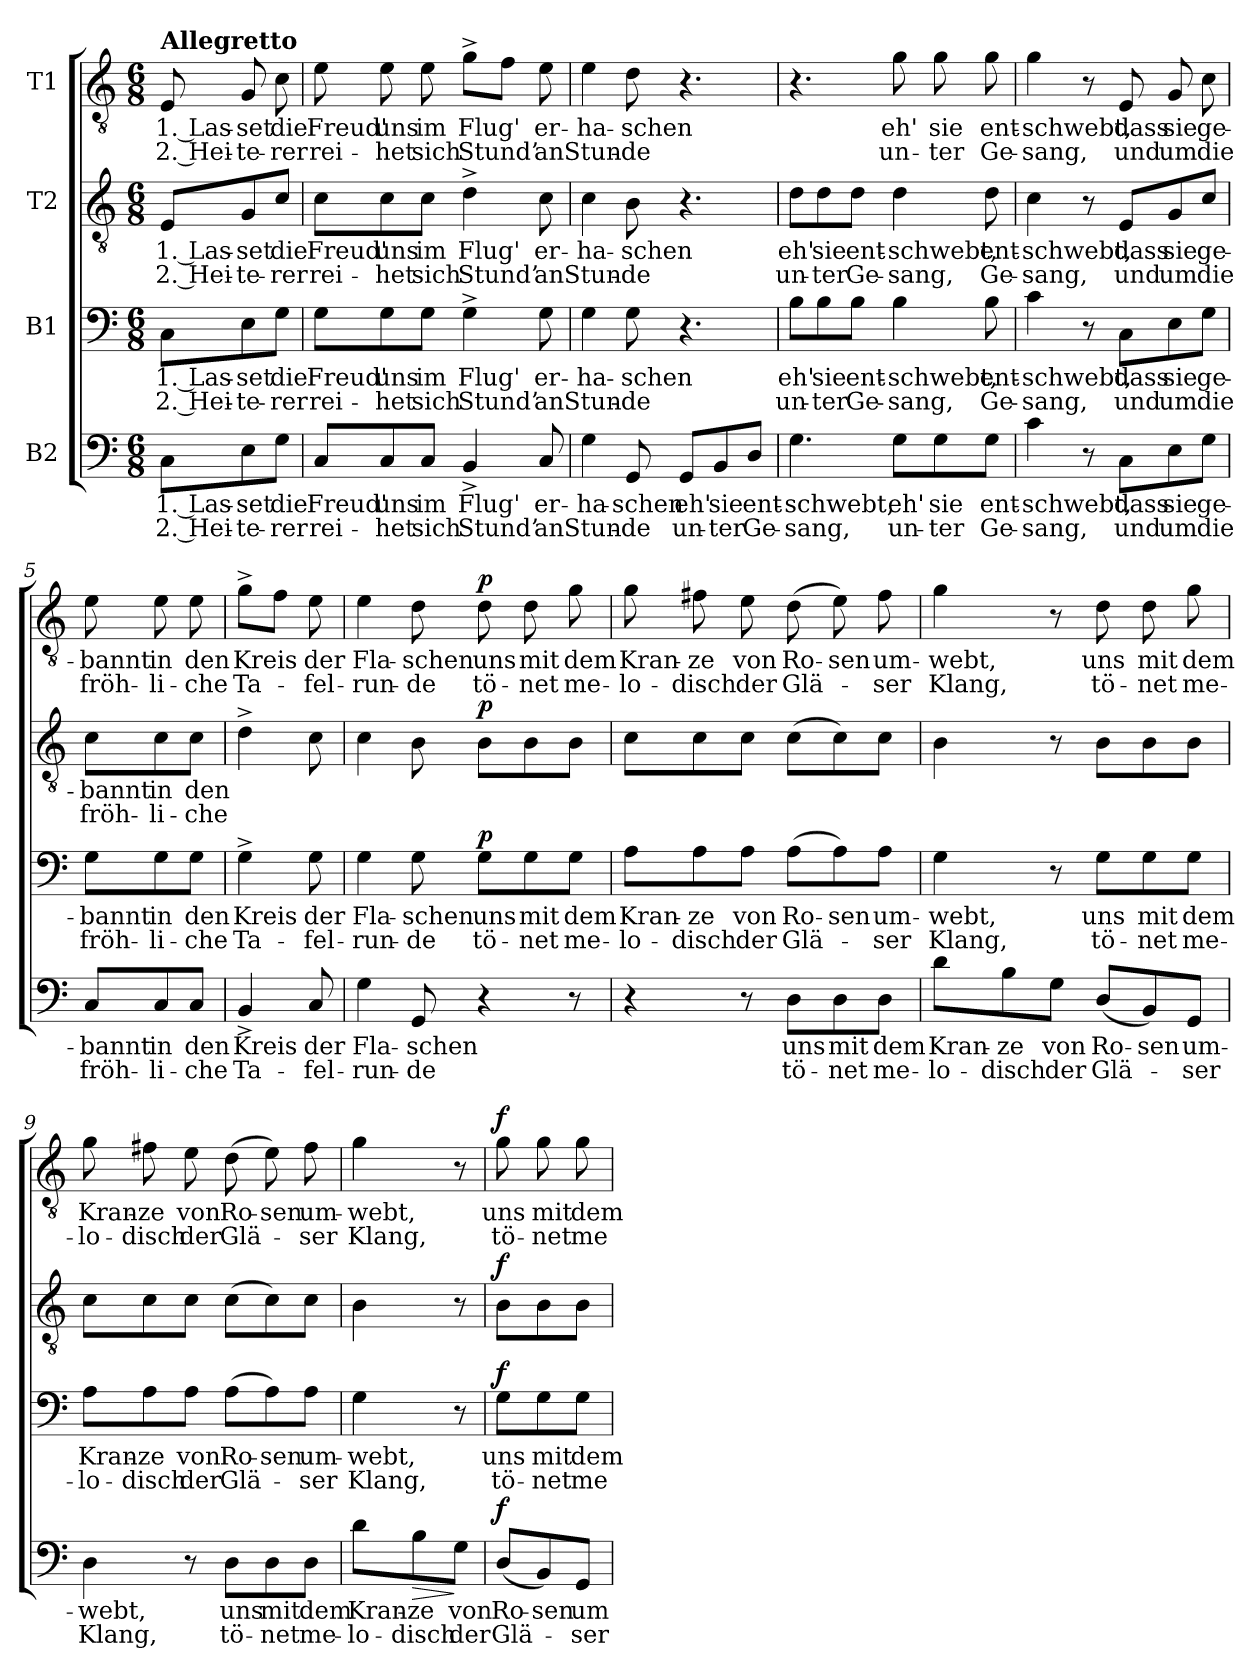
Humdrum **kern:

**kern	**text	**text	**dynam	**kern	**text	**text	**dynam	**kern	**text	**text	**dynam	**kern	**text	**text	**dynam
*part4	*part4	*part4	*part4	*part3	*part3	*part3	*part3	*part2	*part2	*part2	*part2	*part1	*part1	*part1	*part1
*staff4	*staff4	*staff4	*staff4	*staff3	*staff3	*staff3	*staff3	*staff2	*staff2	*staff2	*staff2	*staff1	*staff1	*staff1	*staff1
*I"B2	*	*	*	*I"B1	*	*	*	*I"T2	*	*	*	*I"T1	*	*	*
*clefF4	*	*	*	*clefF4	*	*	*	*clefGv2	*	*	*	*clefGv2	*	*	*
*k[]	*	*	*	*k[]	*	*	*	*k[]	*	*	*	*k[]	*	*	*
*M6/8	*	*	*	*M6/8	*	*	*	*M6/8	*	*	*	*M6/8	*	*	*
=	=	=	=	=	=	=	=	=	=	=	=	=	=	=	=
!	!	!	!	!	!	!	!	!	!	!	!	!LO:TX:a:B:t=Allegretto	!	!	!
!	!LO:LY:b	!LO:LY:b	!	!	!LO:LY:b	!LO:LY:b	!	!	!LO:LY:b	!LO:LY:b	!	!	!LO:LY:b	!LO:LY:b	!
8C\L	1. Las-	2. Hei-	.	8C\L	1. Las-	2. Hei-	.	8E/L	1. Las-	2. Hei-	.	8E/	1. Las-	2. Hei-	.
!	!LO:LY:b	!LO:LY:b	!	!	!LO:LY:b	!LO:LY:b	!	!	!LO:LY:b	!LO:LY:b	!	!	!LO:LY:b	!LO:LY:b	!
8E\	-set	-te-	.	8E\	-set	-te-	.	8G/	-set	-te-	.	8G/	-set	-te-	.
!	!LO:LY:b	!LO:LY:b	!	!	!LO:LY:b	!LO:LY:b	!	!	!LO:LY:b	!LO:LY:b	!	!	!LO:LY:b	!LO:LY:b	!
8G\J	die	-rer	.	8G\J	die	-rer	.	8c/J	die	-rer	.	8c\	die	-rer	.
=1	=1	=1	=1	=1	=1	=1	=1	=1	=1	=1	=1	=1	=1	=1	=1
!	!LO:LY:b	!LO:LY:b	!	!	!LO:LY:b	!LO:LY:b	!	!	!LO:LY:b	!LO:LY:b	!	!	!LO:LY:b	!LO:LY:b	!
8C/L	Freud'	rei-	.	8G\L	Freud'	rei-	.	8c\L	Freud'	rei-	.	8e\	Freud'	rei-	.
!	!LO:LY:b	!LO:LY:b	!	!	!LO:LY:b	!LO:LY:b	!	!	!LO:LY:b	!LO:LY:b	!	!	!LO:LY:b	!LO:LY:b	!
8C/	uns	-het	.	8G\	uns	-het	.	8c\	uns	-het	.	8e\	uns	-het	.
!	!LO:LY:b	!LO:LY:b	!	!	!LO:LY:b	!LO:LY:b	!	!	!LO:LY:b	!LO:LY:b	!	!	!LO:LY:b	!LO:LY:b	!
8C/J	im	sich	.	8G\J	im	sich	.	8c\J	im	sich	.	8e\	im	sich	.
!	!LO:LY:b	!LO:LY:b	!	!	!LO:LY:b	!LO:LY:b	!	!	!LO:LY:b	!LO:LY:b	!	!	!LO:LY:b	!LO:LY:b	!
4BB^/	Flug'	Stund’	.	4G^\	Flug'	Stund’	.	4d^\	Flug'	Stund’	.	8g^\L	Flug'	Stund’	.
.	.	.	.	.	.	.	.	.	.	.	.	8f\J	.	.	.
!	!LO:LY:b	!LO:LY:b	!	!	!LO:LY:b	!LO:LY:b	!	!	!LO:LY:b	!LO:LY:b	!	!	!LO:LY:b	!LO:LY:b	!
8C/	er-	an	.	8G\	er-	an	.	8c\	er-	an	.	8e\	er-	an	.
=2	=2	=2	=2	=2	=2	=2	=2	=2	=2	=2	=2	=2	=2	=2	=2
!	!LO:LY:b	!LO:LY:b	!	!	!LO:LY:b	!LO:LY:b	!	!	!LO:LY:b	!LO:LY:b	!	!	!LO:LY:b	!LO:LY:b	!
4G\	-ha-	Stun-	.	4G\	-ha-	Stun-	.	4c\	-ha-	Stun-	.	4e\	-ha-	Stun-	.
!	!LO:LY:b	!LO:LY:b	!	!	!LO:LY:b	!LO:LY:b	!	!	!LO:LY:b	!LO:LY:b	!	!	!LO:LY:b	!LO:LY:b	!
8GG/	-schen	-de	.	8G\	-schen	-de	.	8B\	-schen	-de	.	8d\	-schen	-de	.
!	!LO:LY:b	!LO:LY:b	!	!	!	!	!	!	!	!	!	!	!	!	!
8GG/L	eh'	un-	.	4.r	.	.	.	4.r	.	.	.	4.r	.	.	.
!	!LO:LY:b	!LO:LY:b	!	!	!	!	!	!	!	!	!	!	!	!	!
8BB/	sie	-ter	.	.	.	.	.	.	.	.	.	.	.	.	.
!	!LO:LY:b	!LO:LY:b	!	!	!	!	!	!	!	!	!	!	!	!	!
8D/J	ent-	Ge-	.	.	.	.	.	.	.	.	.	.	.	.	.
!!LO:LB:g=z
=3	=3	=3	=3	=3	=3	=3	=3	=3	=3	=3	=3	=3	=3	=3	=3
!	!LO:LY:b	!LO:LY:b	!	!	!LO:LY:b	!LO:LY:b	!	!	!LO:LY:b	!LO:LY:b	!	!	!	!	!
4.G\	-schwebt,	-sang,	.	8B\L	eh'	un-	.	8d\L	eh'	un-	.	4.r	.	.	.
!	!	!	!	!	!LO:LY:b	!LO:LY:b	!	!	!LO:LY:b	!LO:LY:b	!	!	!	!	!
.	.	.	.	8B\	sie	-ter	.	8d\	sie	-ter	.	.	.	.	.
!	!	!	!	!	!LO:LY:b	!LO:LY:b	!	!	!LO:LY:b	!LO:LY:b	!	!	!	!	!
.	.	.	.	8B\J	ent-	Ge-	.	8d\J	ent-	Ge-	.	.	.	.	.
!	!LO:LY:b	!LO:LY:b	!	!	!LO:LY:b	!LO:LY:b	!	!	!LO:LY:b	!LO:LY:b	!	!	!LO:LY:b	!LO:LY:b	!
8G\L	eh'	un-	.	4B\	-schwebt,	-sang,	.	4d\	-schwebt,	-sang,	.	8g\	eh'	un-	.
!	!LO:LY:b	!LO:LY:b	!	!	!	!	!	!	!	!	!	!	!LO:LY:b	!LO:LY:b	!
8G\	sie	-ter	.	.	.	.	.	.	.	.	.	8g\	sie	-ter	.
!	!LO:LY:b	!LO:LY:b	!	!	!LO:LY:b	!LO:LY:b	!	!	!LO:LY:b	!LO:LY:b	!	!	!LO:LY:b	!LO:LY:b	!
8G\J	ent-	Ge-	.	8B\	ent-	Ge-	.	8d\	ent-	Ge-	.	8g\	ent-	Ge-	.
=4	=4	=4	=4	=4	=4	=4	=4	=4	=4	=4	=4	=4	=4	=4	=4
!	!LO:LY:b	!LO:LY:b	!	!	!LO:LY:b	!LO:LY:b	!	!	!LO:LY:b	!LO:LY:b	!	!	!LO:LY:b	!LO:LY:b	!
4c\	-schwebt,	-sang,	.	4c\	-schwebt,	-sang,	.	4c\	-schwebt,	-sang,	.	4g\	-schwebt,	-sang,	.
8r	.	.	.	8r	.	.	.	8r	.	.	.	8r	.	.	.
!	!LO:LY:b	!LO:LY:b	!	!	!LO:LY:b	!LO:LY:b	!	!	!LO:LY:b	!LO:LY:b	!	!	!LO:LY:b	!LO:LY:b	!
8C\L	dass	und	.	8C\L	dass	und	.	8E/L	dass	und	.	8E/	dass	und	.
!	!LO:LY:b	!LO:LY:b	!	!	!LO:LY:b	!LO:LY:b	!	!	!LO:LY:b	!LO:LY:b	!	!	!LO:LY:b	!LO:LY:b	!
8E\	sie	um	.	8E\	sie	um	.	8G/	sie	um	.	8G/	sie	um	.
!	!LO:LY:b	!LO:LY:b	!	!	!LO:LY:b	!LO:LY:b	!	!	!LO:LY:b	!LO:LY:b	!	!	!LO:LY:b	!LO:LY:b	!
8G\J	ge-	die	.	8G\J	ge-	die	.	8c/J	ge-	die	.	8c\	ge-	die	.
=5	=5	=5	=5	=5	=5	=5	=5	=5	=5	=5	=5	=5	=5	=5	=5
!	!LO:LY:b	!LO:LY:b	!	!	!LO:LY:b	!LO:LY:b	!	!	!LO:LY:b	!LO:LY:b	!	!	!LO:LY:b	!LO:LY:b	!
8C/L	-bannt	fröh-	.	8G\L	-bannt	fröh-	.	8c\L	-bannt	fröh-	.	8e\	-bannt	fröh-	.
!	!LO:LY:b	!LO:LY:b	!	!	!LO:LY:b	!LO:LY:b	!	!	!LO:LY:b	!LO:LY:b	!	!	!LO:LY:b	!LO:LY:b	!
8C/	in	-li-	.	8G\	in	-li-	.	8c\	in	-li-	.	8e\	in	-li-	.
!	!LO:LY:b	!LO:LY:b	!	!	!LO:LY:b	!LO:LY:b	!	!	!LO:LY:b	!LO:LY:b	!	!	!LO:LY:b	!LO:LY:b	!
8C/J	den	-che	.	8G\J	den	-che	.	8c\J	den	-che	.	8e\	den	-che	.
!!LO:PB:g=z
=5X1	=5X1	=5X1	=5X1	=5X1	=5X1	=5X1	=5X1	=5X1	=5X1	=5X1	=5X1	=5X1	=5X1	=5X1	=5X1
!	!LO:LY:b	!LO:LY:b	!	!	!LO:LY:b	!LO:LY:b	!	!	!	!	!	!	!LO:LY:b	!LO:LY:b	!
4BB^/	Kreis	Ta-	.	4G^\	Kreis	Ta-	.	4d^\	.	.	.	8g^\L	Kreis	Ta-	.
.	.	.	.	.	.	.	.	.	.	.	.	8f\J	.	.	.
!	!LO:LY:b	!LO:LY:b	!	!	!LO:LY:b	!LO:LY:b	!	!	!	!	!	!	!LO:LY:b	!LO:LY:b	!
8C/	der	-fel-	.	8G\	der	-fel-	.	8c\	.	.	.	8e\	der	-fel-	.
=6	=6	=6	=6	=6	=6	=6	=6	=6	=6	=6	=6	=6	=6	=6	=6
!	!LO:LY:b	!LO:LY:b	!	!	!LO:LY:b	!LO:LY:b	!	!	!	!	!	!	!LO:LY:b	!LO:LY:b	!
4G\	Fla-	-run-	.	4G\	Fla-	-run-	.	4c\	.	.	.	4e\	Fla-	-run-	.
!	!LO:LY:b	!LO:LY:b	!	!	!LO:LY:b	!LO:LY:b	!	!	!	!	!	!	!LO:LY:b	!LO:LY:b	!
8GG/	-schen	-de	.	8G\	-schen	-de	.	8B\	.	.	.	8d\	-schen	-de	.
!	!	!	!	!	!LO:LY:b	!LO:LY:b	!LO:DY:a	!	!	!	!LO:DY:a	!	!LO:LY:b	!LO:LY:b	!LO:DY:a
4r	.	.	.	8G\L	uns	tö-	p	8B\L	.	.	p	8d\	uns	tö-	p
!	!	!	!	!	!LO:LY:b	!LO:LY:b	!	!	!	!	!	!	!LO:LY:b	!LO:LY:b	!
.	.	.	.	8G\	mit	-net	.	8B\	.	.	.	8d\	mit	-net	.
!	!	!	!	!	!LO:LY:b	!LO:LY:b	!	!	!	!	!	!	!LO:LY:b	!LO:LY:b	!
8r	.	.	.	8G\J	dem	me-	.	8B\J	.	.	.	8g\	dem	me-	.
=7	=7	=7	=7	=7	=7	=7	=7	=7	=7	=7	=7	=7	=7	=7	=7
!	!	!	!	!	!LO:LY:b	!LO:LY:b	!	!	!	!	!	!	!LO:LY:b	!LO:LY:b	!
4r	.	.	.	8A\L	Kran-	-lo-	.	8c\L	.	.	.	8g\	Kran-	-lo-	.
!	!	!	!	!	!LO:LY:b	!LO:LY:b	!	!	!	!	!	!	!LO:LY:b	!LO:LY:b	!
.	.	.	.	8A\	-ze	-disch	.	8c\	.	.	.	8f#X\	-ze	-disch	.
!	!	!	!	!	!LO:LY:b	!LO:LY:b	!	!	!	!	!	!	!LO:LY:b	!LO:LY:b	!
8r	.	.	.	8A\J	von	der	.	8c\J	.	.	.	8e\	von	der	.
!	!LO:LY:b	!LO:LY:b	!	!	!LO:LY:b	!LO:LY:b	!	!	!	!	!	!	!LO:LY:b	!LO:LY:b	!
8D\L	uns	tö-	.	(8A\L	Ro-	Glä-	.	(8c\L	.	.	.	(8d\	Ro-	Glä-	.
!	!LO:LY:b	!LO:LY:b	!	!	!LO:LY:b	!	!	!	!	!	!	!	!LO:LY:b	!	!
8D\	mit	-net	.	8A\)	-sen	.	.	8c\)	.	.	.	8e\)	-sen	.	.
!	!LO:LY:b	!LO:LY:b	!	!	!LO:LY:b	!LO:LY:b	!	!	!	!	!	!	!LO:LY:b	!LO:LY:b	!
8D\J	dem	me-	.	8A\J	um-	-ser	.	8c\J	.	.	.	8f#\	um-	-ser	.
!!LO:LB:g=z
=8	=8	=8	=8	=8	=8	=8	=8	=8	=8	=8	=8	=8	=8	=8	=8
!	!LO:LY:b	!LO:LY:b	!	!	!LO:LY:b	!LO:LY:b	!	!	!	!	!	!	!LO:LY:b	!LO:LY:b	!
8d\L	Kran-	-lo-	.	4G\	-webt,	Klang,	.	4B\	.	.	.	4g\	-webt,	Klang,	.
!	!LO:LY:b	!LO:LY:b	!	!	!	!	!	!	!	!	!	!	!	!	!
8B\	-ze	-disch	.	.	.	.	.	.	.	.	.	.	.	.	.
!	!LO:LY:b	!LO:LY:b	!	!	!	!	!	!	!	!	!	!	!	!	!
8G\J	von	der	.	8r	.	.	.	8r	.	.	.	8r	.	.	.
!	!LO:LY:b	!LO:LY:b	!	!	!LO:LY:b	!LO:LY:b	!	!	!	!	!	!	!LO:LY:b	!LO:LY:b	!
(8D/L	Ro-	Glä-	.	8G\L	uns	tö-	.	8B\L	.	.	.	8d\	uns	tö-	.
!	!LO:LY:b	!	!	!	!LO:LY:b	!LO:LY:b	!	!	!	!	!	!	!LO:LY:b	!LO:LY:b	!
8BB/)	-sen	.	.	8G\	mit	-net	.	8B\	.	.	.	8d\	mit	-net	.
!	!LO:LY:b	!LO:LY:b	!	!	!LO:LY:b	!LO:LY:b	!	!	!	!	!	!	!LO:LY:b	!LO:LY:b	!
8GG/J	um-	-ser	.	8G\J	dem	me-	.	8B\J	.	.	.	8g\	dem	me-	.
=9	=9	=9	=9	=9	=9	=9	=9	=9	=9	=9	=9	=9	=9	=9	=9
!	!LO:LY:b	!LO:LY:b	!	!	!LO:LY:b	!LO:LY:b	!	!	!	!	!	!	!LO:LY:b	!LO:LY:b	!
4D\	-webt,	Klang,	.	8A\L	Kran-	-lo-	.	8c\L	.	.	.	8g\	Kran-	-lo-	.
!	!	!	!	!	!LO:LY:b	!LO:LY:b	!	!	!	!	!	!	!LO:LY:b	!LO:LY:b	!
.	.	.	.	8A\	-ze	-disch	.	8c\	.	.	.	8f#X\	-ze	-disch	.
!	!	!	!	!	!LO:LY:b	!LO:LY:b	!	!	!	!	!	!	!LO:LY:b	!LO:LY:b	!
8r	.	.	.	8A\J	von	der	.	8c\J	.	.	.	8e\	von	der	.
!	!LO:LY:b	!LO:LY:b	!	!	!LO:LY:b	!LO:LY:b	!	!	!	!	!	!	!LO:LY:b	!LO:LY:b	!
8D\L	uns	tö-	.	(8A\L	Ro-	Glä-	.	(8c\L	.	.	.	(8d\	Ro-	Glä-	.
!	!LO:LY:b	!LO:LY:b	!	!	!LO:LY:b	!	!	!	!	!	!	!	!LO:LY:b	!	!
8D\	mit	-net	.	8A\)	-sen	.	.	8c\)	.	.	.	8e\)	-sen	.	.
!	!LO:LY:b	!LO:LY:b	!	!	!LO:LY:b	!LO:LY:b	!	!	!	!	!	!	!LO:LY:b	!LO:LY:b	!
8D\J	dem	me-	.	8A\J	um-	-ser	.	8c\J	.	.	.	8f#\	um-	-ser	.
=10	=10	=10	=10	=10	=10	=10	=10	=10	=10	=10	=10	=10	=10	=10	=10
!	!LO:LY:b	!LO:LY:b	!	!	!LO:LY:b	!LO:LY:b	!	!	!	!	!	!	!LO:LY:b	!LO:LY:b	!
8d\L	Kran-	-lo-	.	4G\	-webt,	Klang,	.	4B\	.	.	.	4g\	-webt,	Klang,	.
!	!LO:LY:b	!LO:LY:b	!LO:HP:b	!	!	!	!	!	!	!	!	!	!	!	!
8B\	-ze	-disch	>	.	.	.	.	.	.	.	.	.	.	.	.
!	!LO:LY:b	!LO:LY:b	!	!	!	!	!	!	!	!	!	!	!	!	!
8G\J	von	der	]	8r	.	.	.	8r	.	.	.	8r	.	.	.
!!LO:LB:g=z
=10X2	=10X2	=10X2	=10X2	=10X2	=10X2	=10X2	=10X2	=10X2	=10X2	=10X2	=10X2	=10X2	=10X2	=10X2	=10X2
!	!LO:LY:b	!LO:LY:b	!LO:DY:a	!	!LO:LY:b	!LO:LY:b	!LO:DY:a	!	!	!	!LO:DY:a	!	!LO:LY:b	!LO:LY:b	!LO:DY:a
(8D/L	Ro-	Glä-	f	8G\L	uns	tö-	f	8B\L	.	.	f	8g\	uns	tö-	f
!	!LO:LY:b	!	!	!	!LO:LY:b	!LO:LY:b	!	!	!	!	!	!	!LO:LY:b	!LO:LY:b	!
8BB/)	-sen	.	.	8G\	mit	-net	.	8B\	.	.	.	8g\	mit	-net	.
!	!LO:LY:b	!LO:LY:b	!	!	!LO:LY:b	!LO:LY:b	!	!	!	!	!	!	!LO:LY:b	!LO:LY:b	!
8GG/J	um-	-ser	.	8G\J	dem	me-	.	8B\J	.	.	.	8g\	dem	me-	.
=	=	=	=	=	=	=	=	=	=	=	=	=	=	=	=
*-	*-	*-	*-	*-	*-	*-	*-	*-	*-	*-	*-	*-	*-	*-	*-
